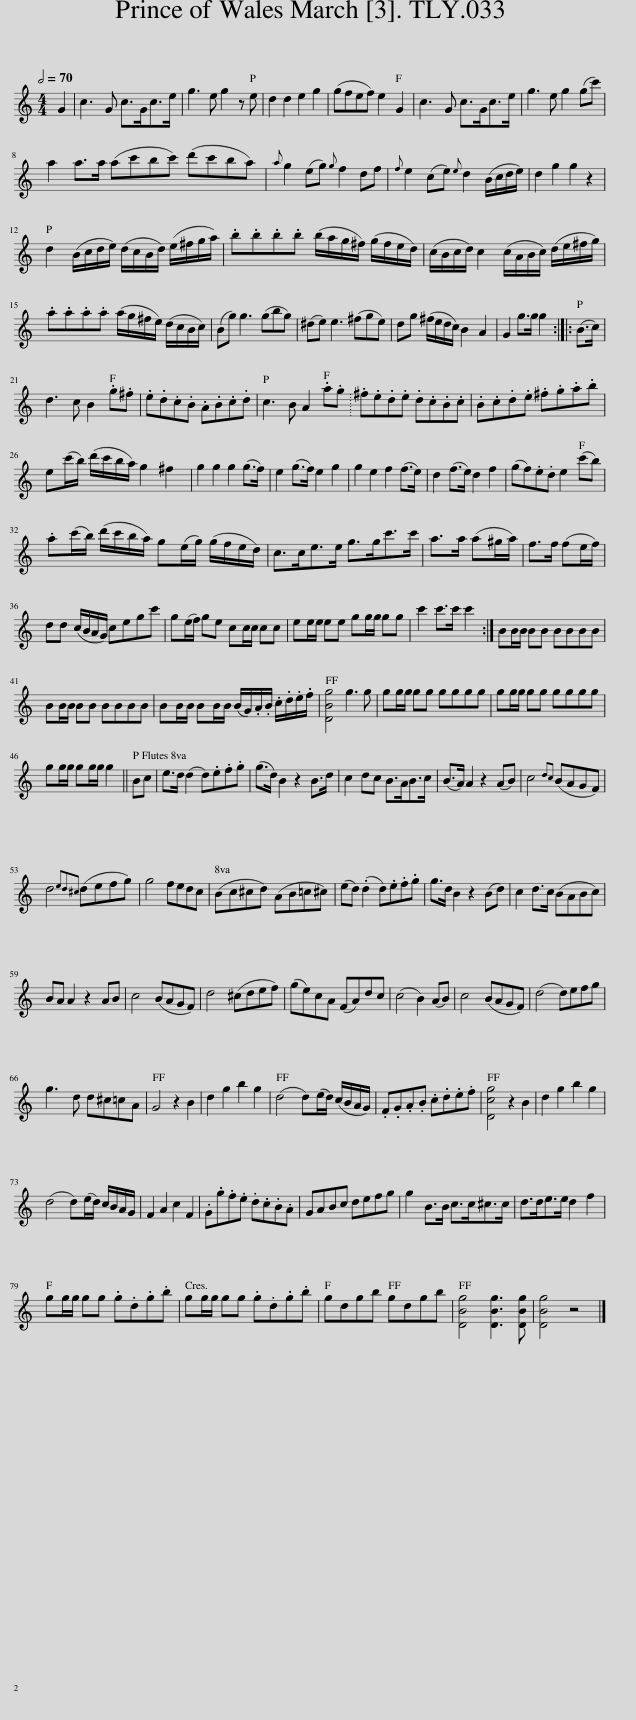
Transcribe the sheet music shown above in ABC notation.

X:1
L:1/8
Q:1/2=70
M:4/4
I:linebreak $
K:C
V:1 treble
V:1
 G2 | c3 G c>Gc>e | g3 e g2 z e | d2 d2 e2 g2 | (gfef) e2 G2 | %5
 c3 G c>Gc>e | g3 e g2 (gc') |$ a2 a>a (ac'bc') (d'c'ba) |{a} g2 (eg){g} f2 df |{f} e2 (ce){e} d2 (B/c/d/e/) | %10
 d2 g2 g2 z2 |$ d2 (B/c/d/e/) (d/c/B/d/) (e/^f/g/a/) | .b.b.b.b (b/a/g/^f/) (g/f/e/d/) | (c/B/c/d/) c2 (c/A/B/c/) (d/e/^f/g/) |$ .a.a.a.a (a/g/^f/e/) (d/c/B/c/) | %15
 (Bg) g3 (gbg) | (^de) e3 (^fge) | dg (^f/e/d/c/) B2 A2 | G2 g>g g2 :: (B>c) |$ %20
 d3 c B2 .g.^f | .e.d.c.B .A.B.c.d | c3 B A2 .a.g | .^f.e.d.e .d.c.B.c | .B.c.d.e .^f.g.a.b |$ %25
 e(c'/b/) (d'/c'/b/a/) g2 ^f2 | g2 g2 g2 (g>f) | e2 (g>f) e2 g2 | g2 e2 f2 (f>e) | d2 (f>e) d2 f2 | %30
 (gf).e.d e2 (c'b) |$ .a(c'/b/) (d'/c'/b/a/) g(e/g/) (g/f/e/d/) | c>ce>e g>gc'>c' | a>a (a^g/a/) | f>f (fe/f/) |$ %35
 dd (c/B/A/G/) cegc' | g(e/f/) ge cc/c/ cc | ee/e/ ee gg/g/ gg | c'2 c'>c' c'2 :| BB/B/ BB BBBB |$ %40
 BB/B/ BB BBBB | BB/B/ BB/B/ (B/G/).A/.B/ .c/.d/.e/.f/ | [DBg]4 g3 g | gg/g/ gg gggg | gg/g/ gg gggg |$ %45
 gg/g/ gg/g/ g2 || Bc | e>d (d2 d).e.f.g | (g>d) B2 z2 B>d | c2 dc B>AB>c | %50
 (B>A) A2 z2 (AB) | c4{dc} (BAGF) |$ d4{ed^c} (defg) | g4 fedc | (Bc^cd) (AB=c^c) | %55
 (ed) (.d2 d).e.f.g | g>d B2 z2 (Bd) | c2 d>c (BABc) |$ BA A2 z2 AB | c4 (BAGF) | %60
 d4 (^cdef) | (ge)cA (FA)dc | (c4 B2) (AB) | c4 (BAGF) | (d4 d)efg |$ %65
 g3 d d^c=cA | G4 z2 B2 | d2 g2 b2 g2 | (d4 d)(e/d/) (c/B/A/G/) | .F.G.A.B .c.d.e.f | %70
 [Dcg]4 z2 B2 | d2 g2 b2 g2 |$ (d4 d)(e/d/) c/B/A/G/ | F2 A2 c2 F2 | .G.g.f.e .d.c.B.A | %75
 GABc defg | g2 B>B c>c^c>c | d>de>e d2 f2 |$ gg/g/ gg .g.d.g.b | gg/g/ gg .g.d.g.b | %80
 gdgb gdgb | [DBg]4 [DBg]3 [DBg] | [DBg]4 z4 |] %83
